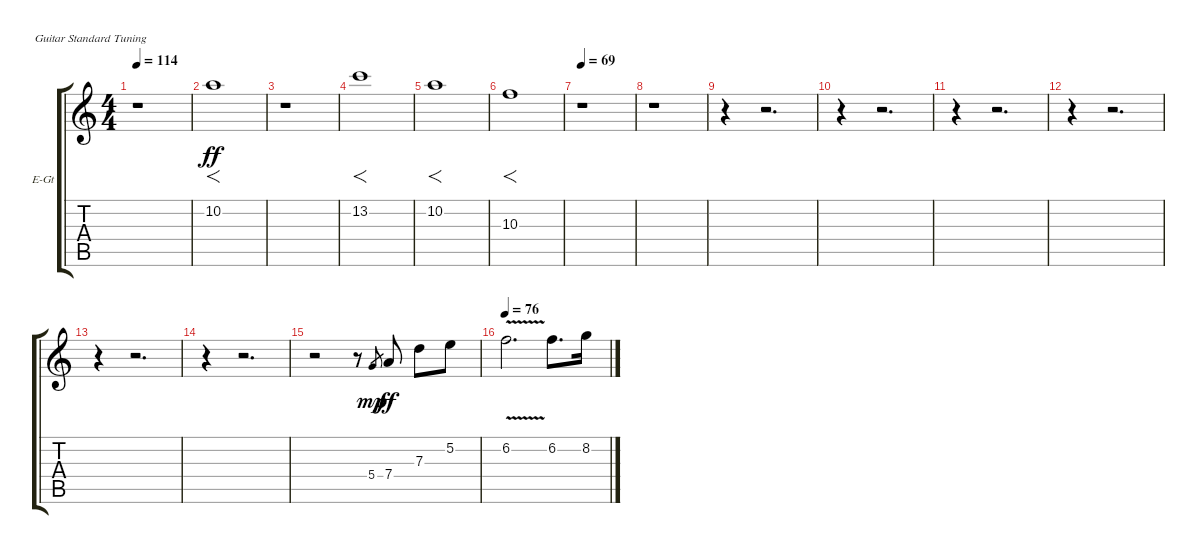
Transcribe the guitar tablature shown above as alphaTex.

\bracketExtendMode groupsimilarinstruments
\firstSystemTrackNameOrientation horizontal
\otherSystemsTrackNameOrientation horizontal
\track ("Guitare solo" "E-Gt") {instrument distortionguitar}
\staff {score tabs}
\tuning (E4 B3 G3 D3 A2 E2)
\ts (4 4)
\tempo 114
\clef g2
\ks c
r.1{dy ff} |
10.2.1{f} |
r.1 |
13.2.1{f} |
10.2.1{f} |
10.3.1{f} |
\tempo 69
r.1 |
r.1 |
r.4 r.2{d} |
r.4 r.2{d} |
r.4 r.2{d} |
r.4 r.2{d} |
r.4 r.2{d} |
r.4 r.2{d} |
r.2 r.8 5.4.8{gr dy mp} 7.4.8{dy ff} 7.3.8 5.2.8 |
\tempo 76
6.2{v}.2{d} 6.2.8{d} 8.2{h}.16
